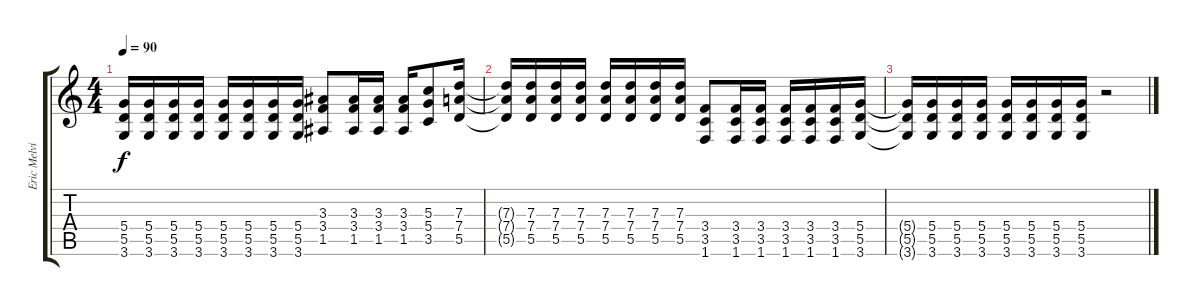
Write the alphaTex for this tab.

\track ("Eric Melvin" "Eric Melvi") {instrument distortionguitar}
\staff {score tabs}
\tuning (E4 B3 G3 D3 A2 E2) {hide}
\ts (4 4)
\tempo 90
\clef g2
\ks c
(5.4{t} 5.5{t} 3.6{t}).16{dy f} (5.4 5.5 3.6).16 (5.4 5.5 3.6).16 (5.4 5.5 3.6).16 (5.4 5.5 3.6).16 (5.4 5.5 3.6).16 (5.4 5.5 3.6).16 (5.4 5.5 3.6).16 (3.3 3.4 1.5).8 (3.3 3.4 1.5).16 (3.3 3.4 1.5).16 (3.3 3.4 1.5).16 (5.3 5.4 3.5).8 (7.3 7.4 5.5).16 |
(7.3{t} 7.4{t} 5.5{t}).16 (7.3 7.4 5.5).16 (7.3 7.4 5.5).16 (7.3 7.4 5.5).16 (7.3 7.4 5.5).16 (7.3 7.4 5.5).16 (7.3 7.4 5.5).16 (7.3 7.4 5.5).16 (3.4 3.5 1.6).8 (3.4 3.5 1.6).16 (3.4 3.5 1.6).16 (3.4 3.5 1.6).16 (3.4 3.5 1.6).16 (3.4 3.5 1.6).16 (5.4 5.5 3.6).16 |
(5.4{t} 5.5{t} 3.6{t}).16 (5.4 5.5 3.6).16 (5.4 5.5 3.6).16 (5.4 5.5 3.6).16 (5.4 5.5 3.6).16 (5.4 5.5 3.6).16 (5.4 5.5 3.6).16 (5.4 5.5 3.6).16 r.2
